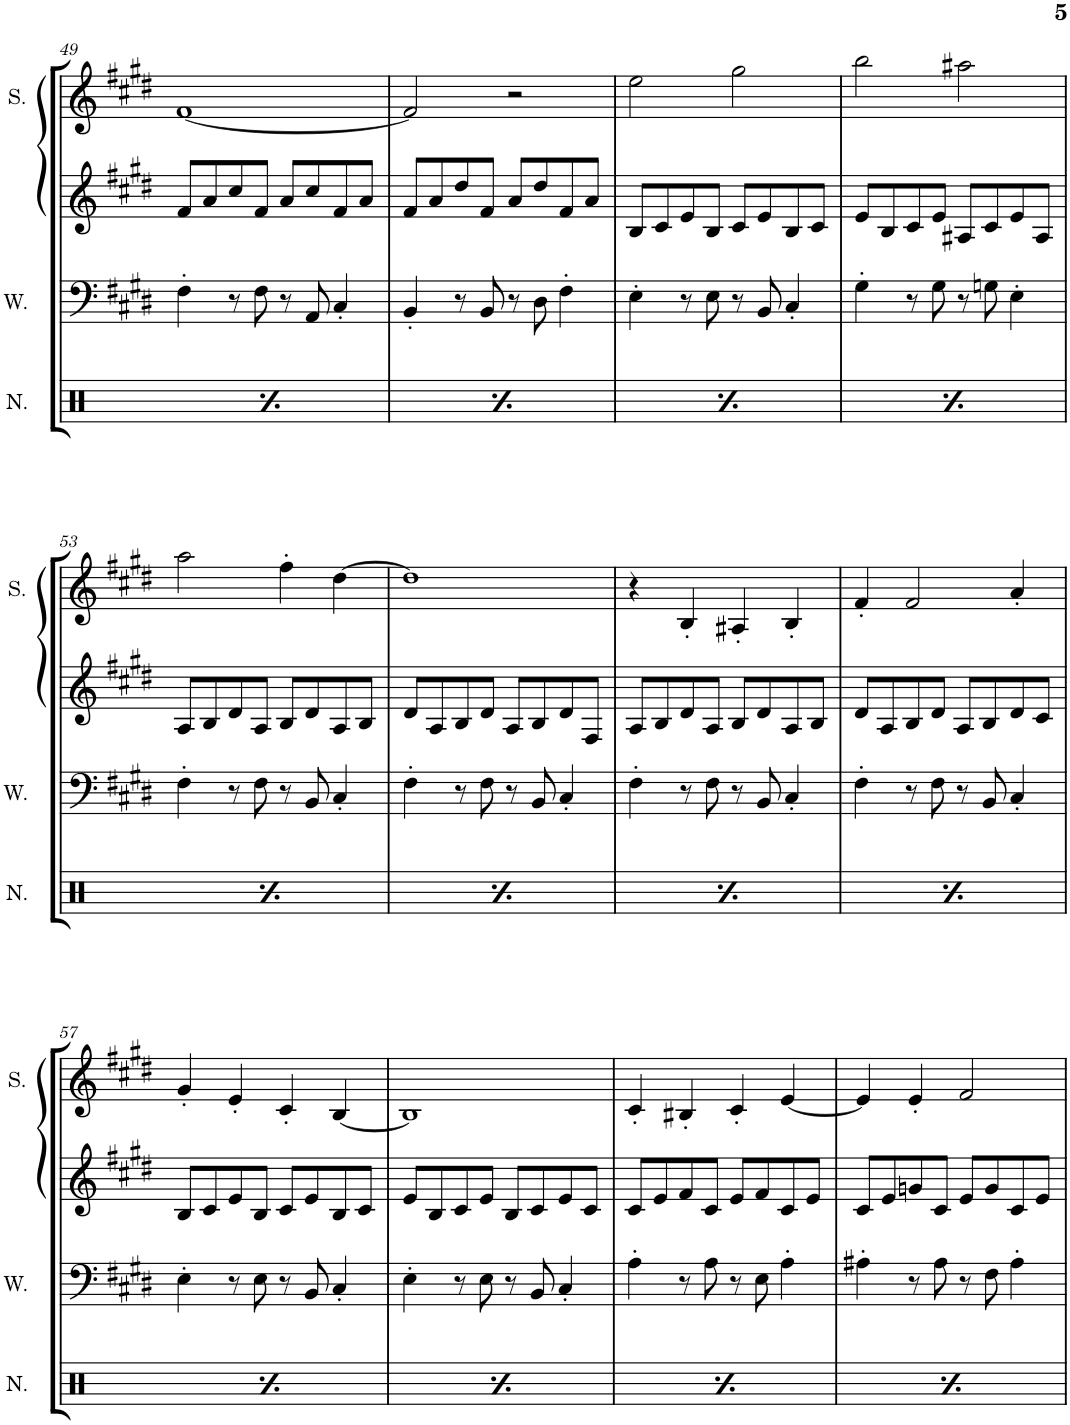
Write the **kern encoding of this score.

**kern	**kern	**kern	**kern
*part4	*part3	*part2	*part1
*staff4	*staff3	*staff2	*staff1
*I"Noise	*I"Wave	*I"Square Synthesizer	*I"Square
*I'N.	*I'W.	*	*I'S.
!!LO:PB:g=z
*clefX	*clefF4	*clefG2	*clefG2
*k[]	*k[f#c#g#d#]	*k[f#c#g#d#]	*k[f#c#g#d#]
*M2/2	*M2/2	*M2/2	*M2/2
*met(c|)	*met(c|)	*met(c|)	*met(c|)
=49	=49	=49	=49
8Rgg/L	4F#'\	8f#/L	[1f#
8Rgg/	.	8a/	.
8Rgg^/	8r	8cc#/	.
8Rgg/J	8F#\	8f#/J	.
8Rgg/L	8r	8a/L	.
8Rgg/	8AA/	8cc#/	.
8Rgg^/	4C#'/	8f#/	.
8Rgg/J	.	8a/J	.
=50	=50	=50	=50
8Rgg/L	4BB'/	8f#/L	2f#/]
8Rgg/	.	8a/	.
8Rgg^/	8r	8dd#/	.
8Rgg/J	8BB/	8f#/J	.
8Rgg/L	8r	8a/L	2r
8Rgg/	8D#\	8dd#/	.
8Rgg^/	4F#'\	8f#/	.
8Rgg/J	.	8a/J	.
=51	=51	=51	=51
8Rgg/L	4E'\	8B/L	2ee\
8Rgg/	.	8c#/	.
8Rgg^/	8r	8e/	.
8Rgg/J	8E\	8B/J	.
8Rgg/L	8r	8c#/L	2gg#\
8Rgg/	8BB/	8e/	.
8Rgg^/	4C#'/	8B/	.
8Rgg/J	.	8c#/J	.
=52	=52	=52	=52
8Rgg/L	4G#'\	8e/L	2bb\
8Rgg/	.	8B/	.
8Rgg^/	8r	8c#/	.
8Rgg/J	8G#\	8e/J	.
8Rgg/L	8r	8A#X/L	2aa#X\
8Rgg/	8Gn\	8c#/	.
8Rgg^/	4E'\	8e/	.
8Rgg/J	.	8A#/J	.
!!LO:LB:g=z
=53	=53	=53	=53
8Rgg/L	4F#'\	8A/L	2aa\
8Rgg/	.	8B/	.
8Rgg^/	8r	8d#/	.
8Rgg/J	8F#\	8A/J	.
8Rgg/L	8r	8B/L	4ff#'\
8Rgg/	8BB/	8d#/	.
8Rgg^/	4C#'/	8A/	[4dd#\
8Rgg/J	.	8B/J	.
=54	=54	=54	=54
8Rgg/L	4F#'\	8d#/L	1dd#]
8Rgg/	.	8A/	.
8Rgg^/	8r	8B/	.
8Rgg/J	8F#\	8d#/J	.
8Rgg/L	8r	8A/L	.
8Rgg/	8BB/	8B/	.
8Rgg^/	4C#'/	8d#/	.
8Rgg/J	.	8F#/J	.
=55	=55	=55	=55
8Rgg/L	4F#'\	8A/L	4r
8Rgg/	.	8B/	.
8Rgg^/	8r	8d#/	4B'/
8Rgg/J	8F#\	8A/J	.
8Rgg/L	8r	8B/L	4A#X'/
8Rgg/	8BB/	8d#/	.
8Rgg^/	4C#'/	8A/	4B'/
8Rgg/J	.	8B/J	.
=56	=56	=56	=56
8Rgg/L	4F#'\	8d#/L	4f#'/
8Rgg/	.	8A/	.
8Rgg^/	8r	8B/	2f#/
8Rgg/J	8F#\	8d#/J	.
8Rgg/L	8r	8A/L	.
8Rgg/	8BB/	8B/	.
8Rgg^/	4C#'/	8d#/	4a'/
8Rgg/J	.	8c#/J	.
!!LO:LB:g=z
=57	=57	=57	=57
8Rgg/L	4E'\	8B/L	4g#'/
8Rgg/	.	8c#/	.
8Rgg^/	8r	8e/	4e'/
8Rgg/J	8E\	8B/J	.
8Rgg/L	8r	8c#/L	4c#'/
8Rgg/	8BB/	8e/	.
8Rgg^/	4C#'/	8B/	[4B/
8Rgg/J	.	8c#/J	.
=58	=58	=58	=58
8Rgg/L	4E'\	8e/L	1B]
8Rgg/	.	8B/	.
8Rgg^/	8r	8c#/	.
8Rgg/J	8E\	8e/J	.
8Rgg/L	8r	8B/L	.
8Rgg/	8BB/	8c#/	.
8Rgg^/	4C#'/	8e/	.
8Rgg/J	.	8c#/J	.
=59	=59	=59	=59
8Rgg/L	4A'\	8c#/L	4c#'/
8Rgg/	.	8e/	.
8Rgg^/	8r	8f#/	4B#X'/
8Rgg/J	8A\	8c#/J	.
8Rgg/L	8r	8e/L	4c#'/
8Rgg/	8E\	8f#/	.
8Rgg^/	4A'\	8c#/	[4e/
8Rgg/J	.	8e/J	.
=60	=60	=60	=60
8Rgg/L	4A#X'\	8c#/L	4e/]
8Rgg/	.	8e/	.
8Rgg^/	8r	8gn/	4e'/
8Rgg/J	8A#\	8c#/J	.
8Rgg/L	8r	8e/L	2f#/
8Rgg/	8F#\	8g/	.
8Rgg^/	4A#'\	8c#/	.
8Rgg/J	.	8e/J	.
=	=	=	=
*-	*-	*-	*-
